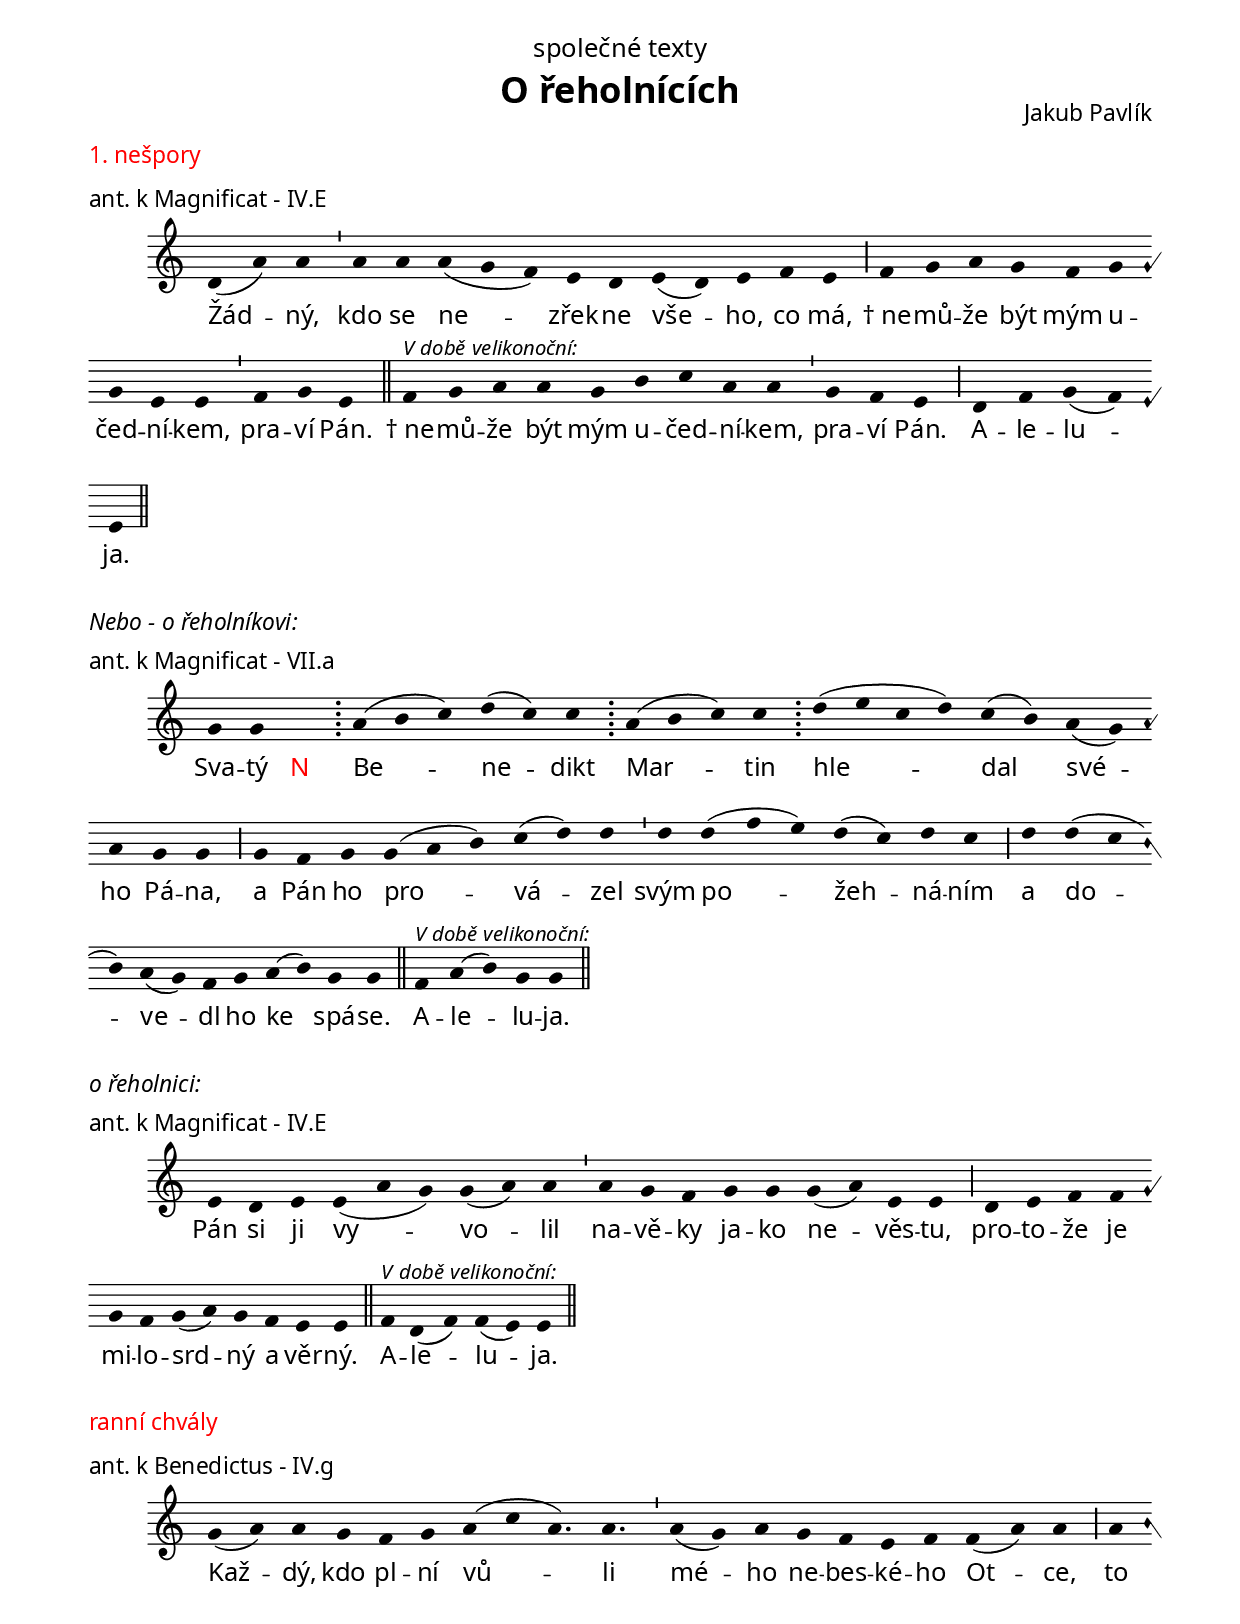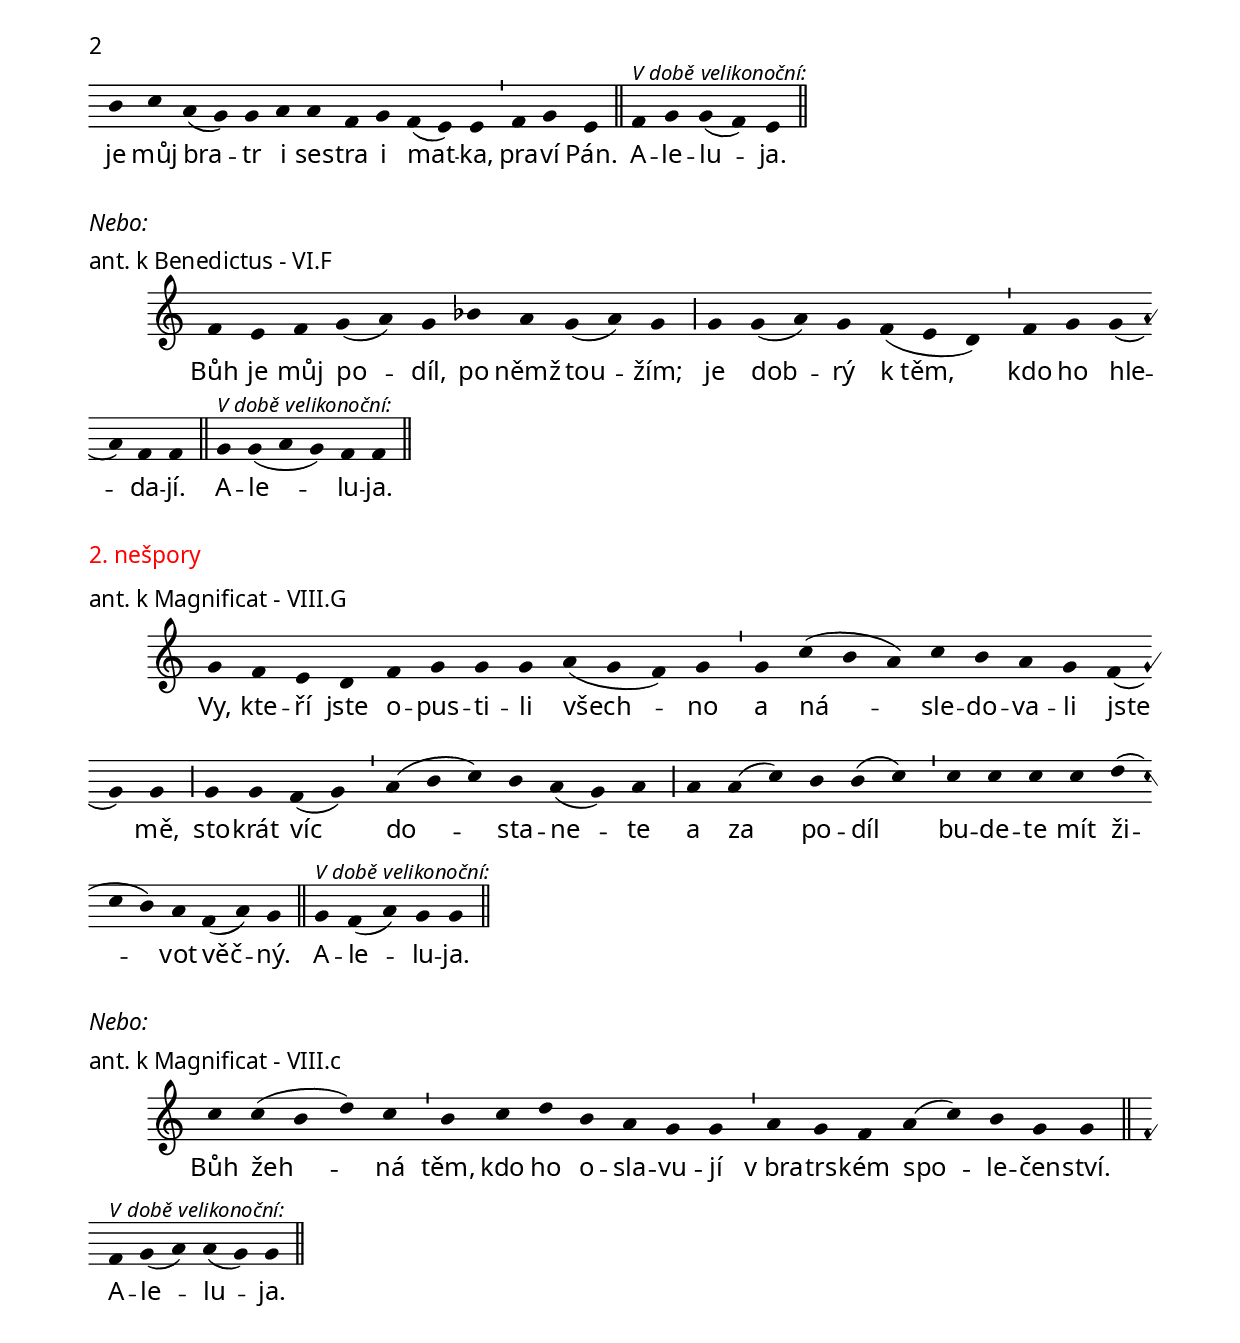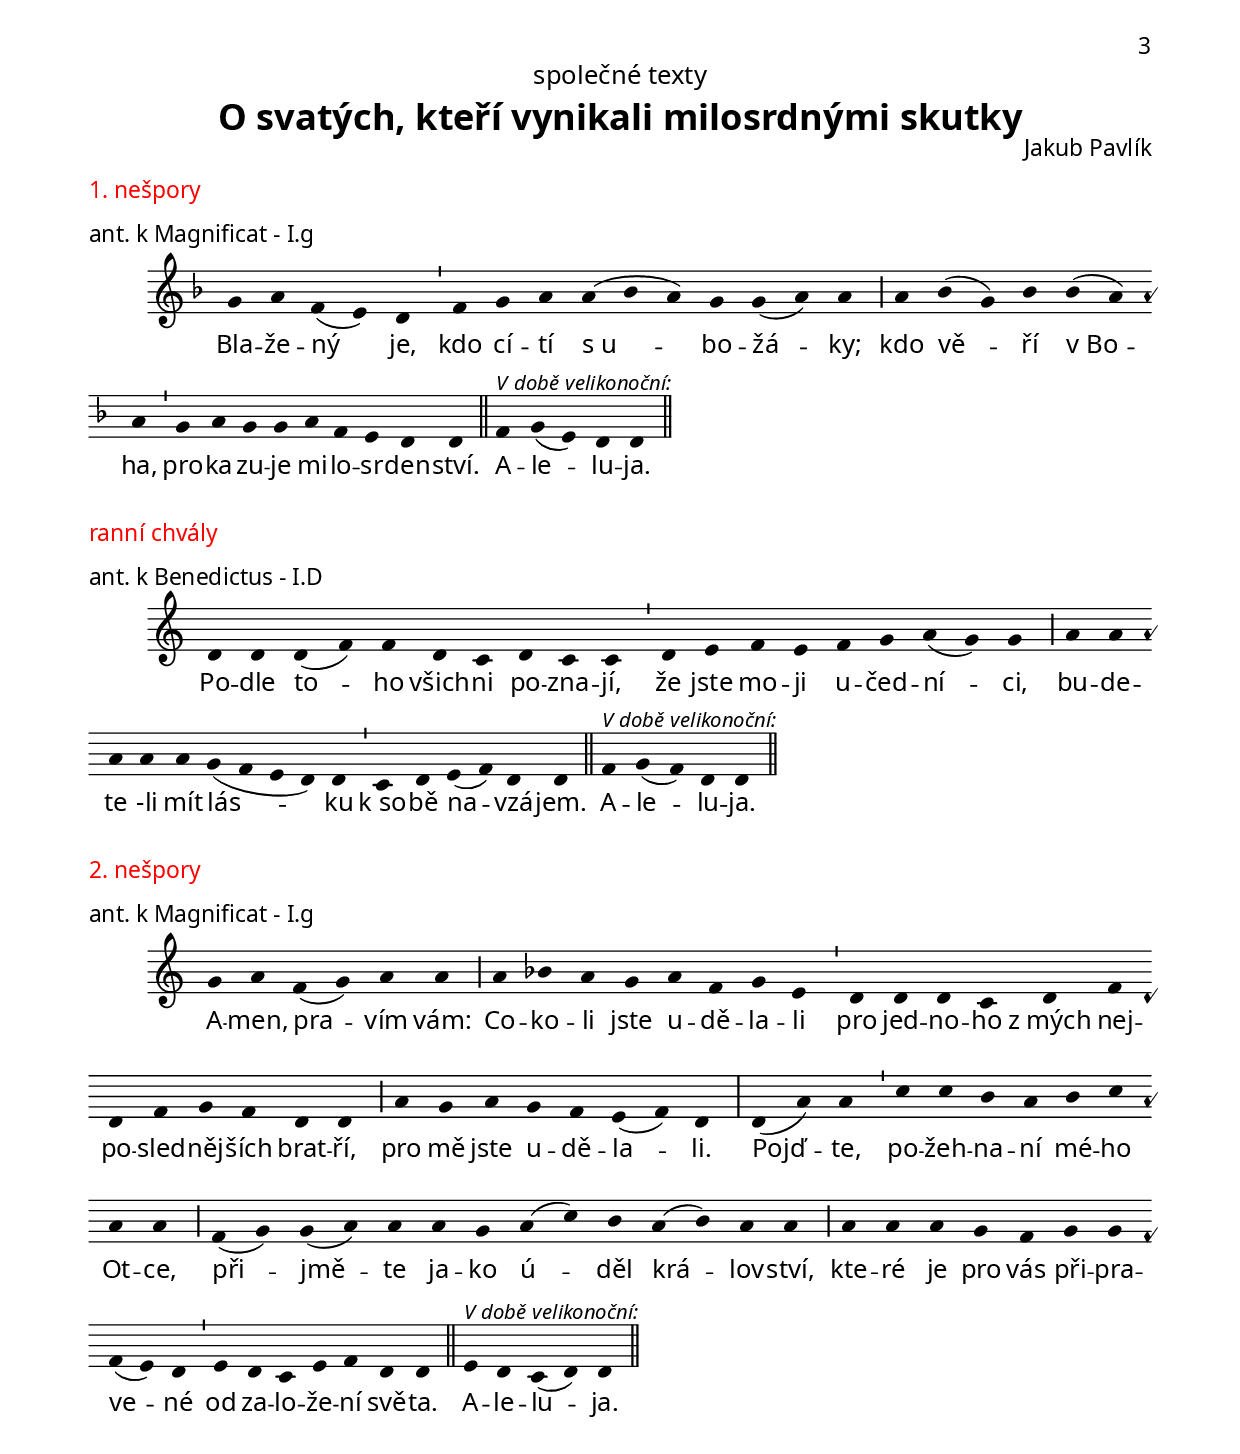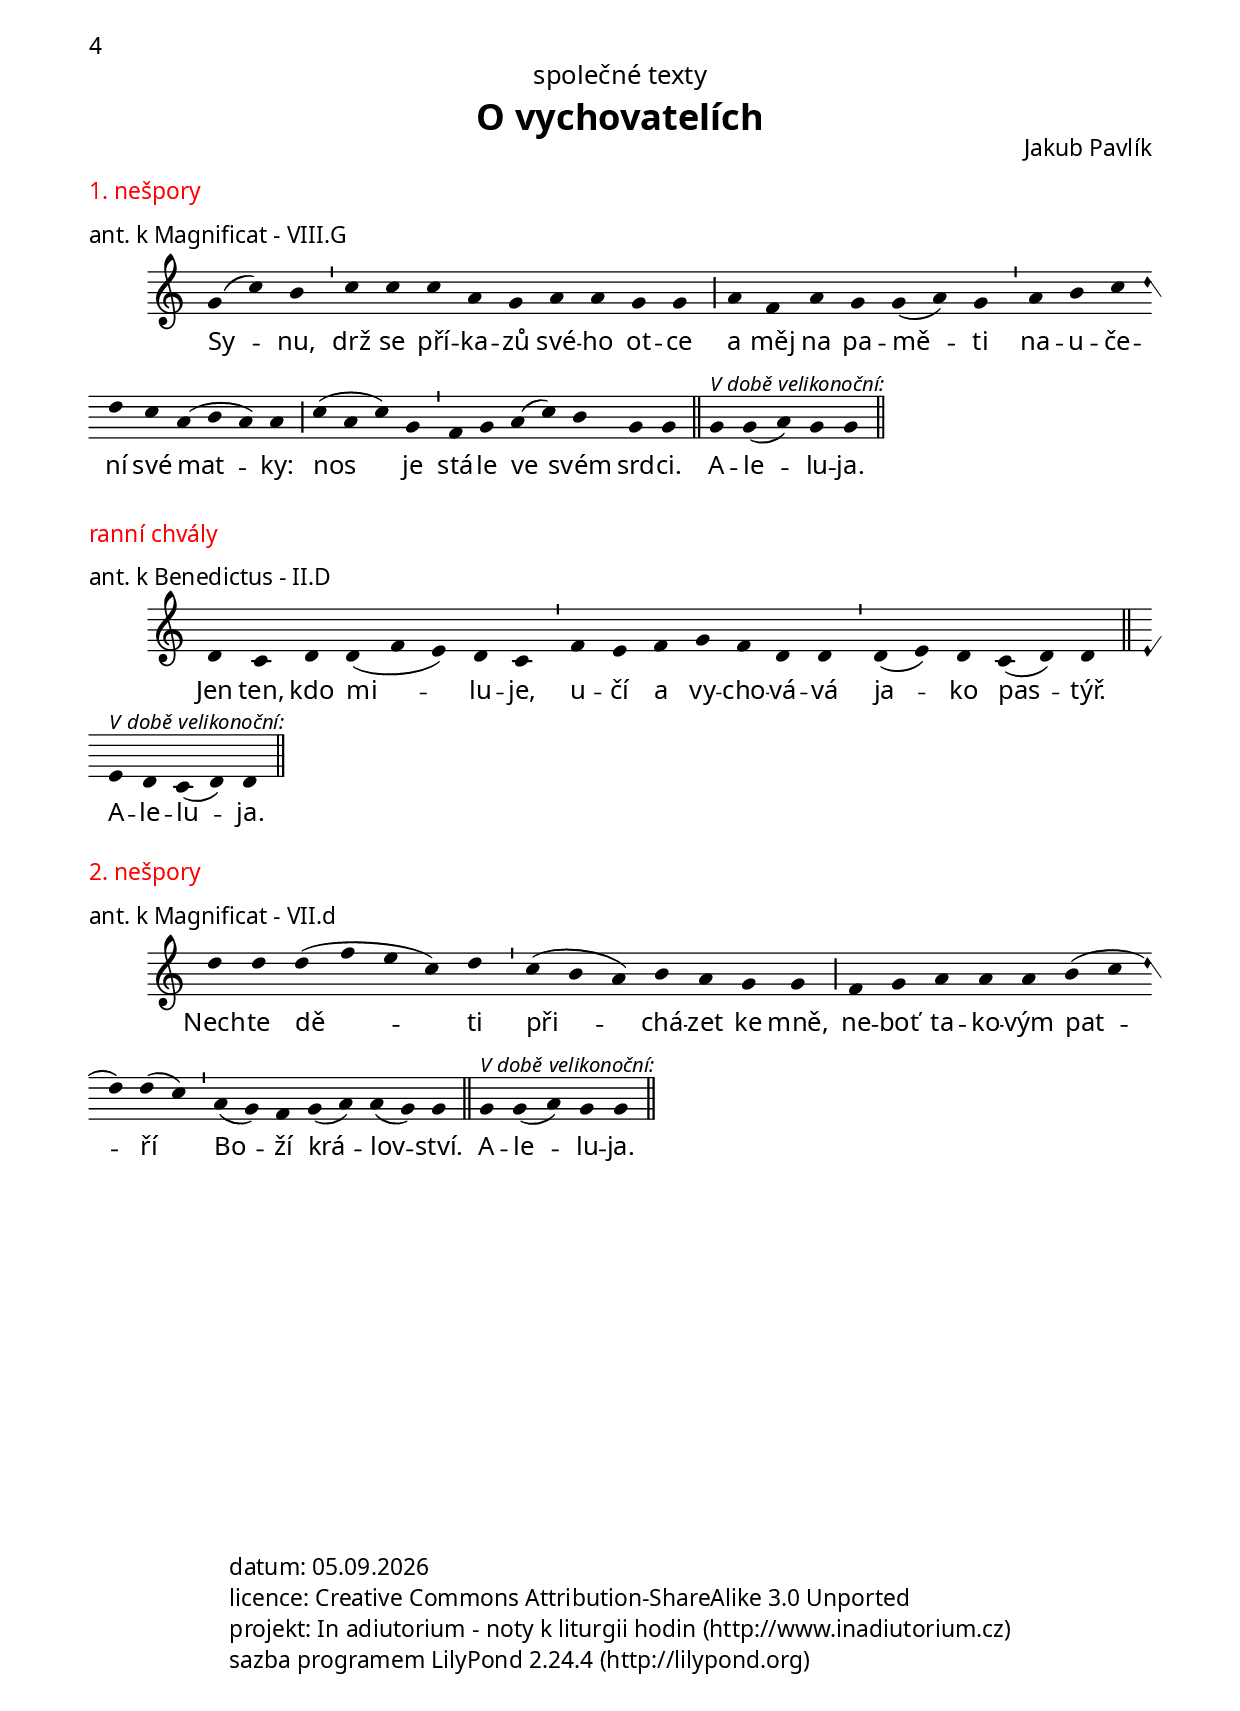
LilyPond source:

\version "2.19.28"

\include "../spolecne.ly"
\include "../dilyresponsorii.ly"

\header {
  % subtitle = "(Svatí muži a ženy - podskupiny)"
  composer = "Jakub Pavlík"
}

\bookpart {
  \header {
    title = \markup\titleCommune "O řeholnících"
  }

  \markup {\nadpisHodinka {"1. nešpory"}}

  \score {
    \relative c' {
      \choralniRezim
      d4( a') a \barMin a a a( g f) e d e( d) e f e \barMaior
      f g a g f g g e e \barMin f g e \barFinalis
      f^\markup\rubrVelikAleluja g a a g b c a a \barMin g f e \barMaior
      d f g( f) e \barFinalis
    }
    \addlyrics {
      Žád -- ný, kdo se ne -- zřek -- ne vše -- ho, co má,
      \markup{\Dagger ne} -- mů -- že být mým u -- čed -- ní -- kem, pra -- ví Pán.
      \markup{\Dagger ne} -- mů -- že být mým u -- čed -- ní -- kem, pra -- ví Pán.
      A -- le -- lu -- ja.
    }
    \header {
      quid = "ant. k Magnificat"
      modus = "IV"
      differentia = "E"
      psalmus = ""
      id = "rehol-amag1"
      fial = "sanktoral/0825benediktabratri.ly#aben?zacatek&+aleluja"
      piece = \markup {\sestavTitulekBezZalmu}
    }
  }

  \markup\italic{Nebo - o řeholníkovi:}

  \score {
    \relative c'' {
      \choralniRezim
      g4 g \neviditelna g
      \bar ";" a( b c) d( c) c \bar ";" a( b c) c \bar ";"
      d( e c d) c( b) a( g) a g g \barMaior
      g f g g( a b) c( d) d \barMin d d( f e) d( c) d c \barMaior
      d d( c b) a( g) f g a( b) g g \barFinalis

      f^\markup\rubrVelikAleluja a( b) g g \barFinalis
    }
    \addlyrics {
      Sva -- tý \markup\Nomen
      Be -- ne -- dikt Mar -- tin
      hle -- dal své -- ho Pá -- na,
      a Pán ho pro -- vá -- zel svým po -- žeh -- ná -- ním
      a do -- ve -- dl ho ke spá -- se.

      A -- le -- lu -- ja.
    }
    \header {
      quid = "ant. k Magnificat"
      modus = "VII"
      differentia = "a"
      psalmus = ""
      id = "rehol-amag2"
      fons = "11.7. sv. Benedikt, k Magnificat; upraveno, přidáno aleluja"
      piece = \markup {\sestavTitulekBezZalmu}
    }
  }

  \markup\italic{o řeholnici:}

  \score {
    \relative c' {
      \choralniRezim
      e4 d e e( a g) g( a) a \barMin a g f g g g( a) e e \barMaior
      d e f f g f g( a) g f e e \barFinalis

      f^\markup\rubrVelikAleluja d( f) f( e) e \barFinalis
    }
    \addlyrics {
      Pán si ji vy -- vo -- lil na -- vě -- ky ja -- ko ne -- věs -- tu,
      pro -- to -- že je mi -- lo -- srd -- ný a věr -- ný.

      A -- le -- lu -- ja.
    }
    \header {
      quid = "ant. k Magnificat"
      modus = "IV"
      differentia = "E"
      psalmus = ""
      id = "rehol-amag3"
      piece = \markup {\sestavTitulekBezZalmu}
    }
  }

  \markup {\nadpisHodinka {"ranní chvály"}}

  \score {
    \relative c'' {
      \choralniRezim
      g4( a) a g f g a( c a4.) a \barMin
      a4( g) a g f e f f( a) a \barMaior
      a b c a( g) g a a f g f( e) e \barMin
      f g e \barFinalis

      f^\markup\rubrVelikAleluja g g( f) e \barFinalis
    }
    \addlyrics {
      Kaž -- dý, kdo pl -- ní vů -- li
      mé -- ho ne -- bes -- ké -- ho Ot -- ce,
      to je můj bra -- tr i ses -- tra i mat -- ka,
      pra -- ví Pán.

      A -- le -- lu -- ja.
    }
    \header {
      quid = "ant. k Benedictus"
      modus = "IV"
      differentia = "g"
      psalmus = ""
      id = "rehol-aben1"
      fons = "zacatek prevzat z:"
      fial = "antifony/velikonoce_tyden4_3utery.ly#rch-a1?jen zacatek"
      piece = \markup {\sestavTitulekBezZalmu}
    }
  }

  \markup\italic{Nebo:}

  \score {
    \relative c' {
      \choralniRezim
      f4 e f g( a) g bes a g( a) g \barMaior
      g g( a) g f( e d) \barMin f g g( a) f f \barFinalis

      g^\markup\rubrVelikAleluja g( a g) f f \barFinalis
    }
    \addlyrics {
      Bůh je můj po -- díl, po němž tou -- žím;
      je dob -- rý k_těm, kdo ho hle -- da -- jí.

      A -- le -- lu -- ja.
    }
    \header {
      quid = "ant. k Benedictus"
      modus = "VI"
      differentia = "F"
      psalmus = ""
      id = "rehol-aben2"
      piece = \markup {\sestavTitulekBezZalmu}
    }
  }

  \markup {\nadpisHodinka {"2. nešpory"}}

  \score {
    \relative c'' {
      \choralniRezim
      g f e d f g g g a( g f) g \barMin
      g c( b a) c b a g f( g) g \barMaior
      g g f( g) \barMin a( b c) b a( g) a \barMaior
      a a( c) b b( c) \barMin c c c c d( c b) a f( a) g \barFinalis

      g^\markup\rubrVelikAleluja f( a) g g \barFinalis
    }
    \addlyrics {
      Vy, kte -- ří jste o -- pus -- ti -- li všech -- no
      a ná -- sle -- do -- va -- li jste mě,
      sto -- krát víc do -- sta -- ne -- te
      a za po -- díl bu -- de -- te mít ži -- vot věč -- ný.

      A -- le -- lu -- ja.
    }
    \header {
      quid = "ant. k Magnificat"
      modus = "VIII"
      differentia = "G"
      psalmus = ""
      id = "rehol-ne2-amag1"
      fial = "sanktoral/0825benediktabratri.ly#amag?+aleluja"
      fons = "+ pridano aleluja"
      piece = \markup {\sestavTitulekBezZalmu}
    }
  }

  \markup\italic{Nebo:}

  \score {
    \relative c'' {
      \choralniRezim
      c4 c( b d) c \barMin
      b c d b a g g \barMin
      a g f a( c) b g g \barFinalis

      f^\markup\rubrVelikAleluja g( a) a( g) g \barFinalis
    }
    \addlyrics {
      Bůh žeh -- ná
      těm, kdo ho o -- sla -- vu -- jí
      v_bra -- trs -- kém spo -- le -- čen -- ství.

      A -- le -- lu -- ja.
    }
    \header {
      quid = "ant. k Magnificat"
      modus = "VIII"
      differentia = "c"
      psalmus = ""
      id = "rehol-ne2-amag2"
      piece = \markup {\sestavTitulekBezZalmu}
    }
  }
}

\bookpart {
  \header {
    title = \markup\titleCommune "O svatých, kteří vynikali milosrdnými skutky"
  }

  \markup {\nadpisHodinka {"1. nešpory"}}

  \score {
    \relative c'' {
      \choralniRezim
      \key f \major
      g4 a f( e) d \barMin f g a a( bes a) g g( a) a \barMaior
      a bes( g) bes bes( a) a \barMin g a g g a f e d d \barFinalis

      f^\markup\rubrVelikAleluja g( e) d d \barFinalis
    }
    \addlyrics {
      Bla -- že -- ný je, kdo cí -- tí s_u -- bo -- žá -- ky;
      kdo vě -- ří v_Bo -- ha, pro -- ka -- zu -- je mi -- lo -- sr -- den -- ství.

      A -- le -- lu -- ja.
    }
    \header {
      quid = "ant. k Magnificat"
      modus = "I"
      differentia = "g"
      psalmus = ""
      id = "milo-amag"
      piece = \markup {\sestavTitulekBezZalmu}
    }
  }

  \markup {\nadpisHodinka {"ranní chvály"}}

  \score {
    \relative c' {
      \choralniRezim
      d4 d d( f) f d c d c c \barMin
      d e f e f g a( g) g \barMaior
      a a a a a g( f e d) d \barMin
      c d e( f) d d \barFinalis
      f^\markup\rubrVelikAleluja g( f) d d \barFinalis
    }
    \addlyrics {
      Po -- dle to -- ho všich -- ni po -- zna -- jí,
      že jste mo -- ji u -- čed -- ní -- ci,
      bu -- de -- te -li mít lás -- ku
      k_so -- bě na -- vzá -- jem.

      A -- le -- lu -- ja.
    }
    \header {
      quid = "ant. k Benedictus"
      modus = "I"
      differentia = "D"
      psalmus = ""
      fial = "antifony/velikonoce_nedeleC.ly#vmagii?upraveno"
      fons = "upraveno pro dobu nevelikonocni"
      id = "milo-aben"
      piece = \markup {\sestavTitulekBezZalmu}
    }
  }

  \markup {\nadpisHodinka {"2. nešpory"}}

  \score {
    \relative c'' {
      \choralniRezim
      g4 a f( g) a a \barMaior
      a bes a g a f g e \barMin
      d d d c d f d f g f d d \barMaior
      a' g a g f e( f) d \barMax

      d( a') a \barMin c c b a b c a a \barMaior
      f( g) g( a) a a g a( c) b a( b) a a \barMaior
      a a a g f g g f( e) d \barMin
      e d c e f d d \barFinalis

      e^\markup\rubrVelikAleluja d c( d) d \barFinalis
    }
    \addlyrics {
      A -- men, pra -- vím vám:
      Co -- ko -- li jste u -- dě -- la -- li
      pro jed -- no -- ho z_mých nej -- po -- sled -- něj -- ších brat -- ří,
      pro mě jste u -- dě -- la -- li.

      Pojď -- te, po -- žeh -- na -- ní mé -- ho Ot -- ce,
      při -- jmě -- te ja -- ko ú -- děl krá -- lov -- ství,
      kte -- ré je pro vás při -- pra -- ve -- né
      od za -- lo -- že -- ní svě -- ta.

      A -- le -- lu -- ja.
    }
    \header {
      quid = "ant. k Magnificat"
      modus = "I"
      differentia = "g"
      psalmus = ""
      id = "milo-ne2-amag"
      piece = \markup {\sestavTitulekBezZalmu}
    }
  }
}

\bookpart {
  \header {
    title = \markup\titleCommune "O vychovatelích"
  }

  \markup {\nadpisHodinka {"1. nešpory"}}

  \score {
    \relative c'' {
      \choralniRezim
      g4( c) b \barMin c c c a g a a g g \barMaior
      a f a g g( a) g \barMin a b c d c a( b a) a \barMaior
      c( a c) g \barMin f g a( c) b g g \barFinalis

      g^\markup\rubrVelikAleluja g( a) g g \barFinalis
    }
    \addlyrics {
      Sy -- nu, drž se pří -- ka -- zů své -- ho ot -- ce
      a měj na pa -- mě -- ti na -- u -- če -- ní své mat -- ky:
      nos je stá -- le ve svém srd -- ci.

      A -- le -- lu -- ja.
    }
    \header {
      quid = "ant. k Magnificat"
      modus = "VIII"
      differentia = "G"
      psalmus = ""
      id = "vych-amag"
      piece = \markup {\sestavTitulekBezZalmu}
    }
  }

  \markup {\nadpisHodinka {"ranní chvály"}}

  \score {
    \relative c' {
      \choralniRezim
      d4 c d d( f e) d c \barMin
      f e f g f d d \barMin d( e) d c( d) d \barFinalis

      e^\markup\rubrVelikAleluja d c( d) d \barFinalis
    }
    \addlyrics {
      Jen ten, kdo mi -- lu -- je,
      u -- čí a vy -- cho -- vá -- vá ja -- ko pas -- týř.

      A -- le -- lu -- ja.
    }
    \header {
      quid = "ant. k Benedictus"
      modus = "II"
      differentia = "D"
      psalmus = ""
      id = "vych-aben"
      piece = \markup {\sestavTitulekBezZalmu}
    }
  }

  \markup {\nadpisHodinka {"2. nešpory"}}

  \score {
    \relative c'' {
      \choralniRezim
      d4 d d( f e c) d \barMin c( b a) b a g g \barMaior
      f g a a a b( c d) d( c) \barMin a( g) f g( a) a( g) g \barFinalis

      g^\markup\rubrVelikAleluja g( a) g g \barFinalis
    }
    \addlyrics {
      Nech -- te dě -- ti při -- chá -- zet ke mně,
      ne -- boť ta -- ko -- vým pat -- ří Bo -- ží krá -- lov -- ství.

      A -- le -- lu -- ja.
    }
    \header {
      quid = "ant. k Magnificat"
      modus = "VII"
      differentia = "d"
      psalmus = ""
      fial = "antifony/mezidobi_nedeleB_21_30.ly#ne27b-rch-ben?+aleluja"
      id = "vych-ne2-amag"
      piece = \markup {\sestavTitulekBezZalmu}
    }
  }
}